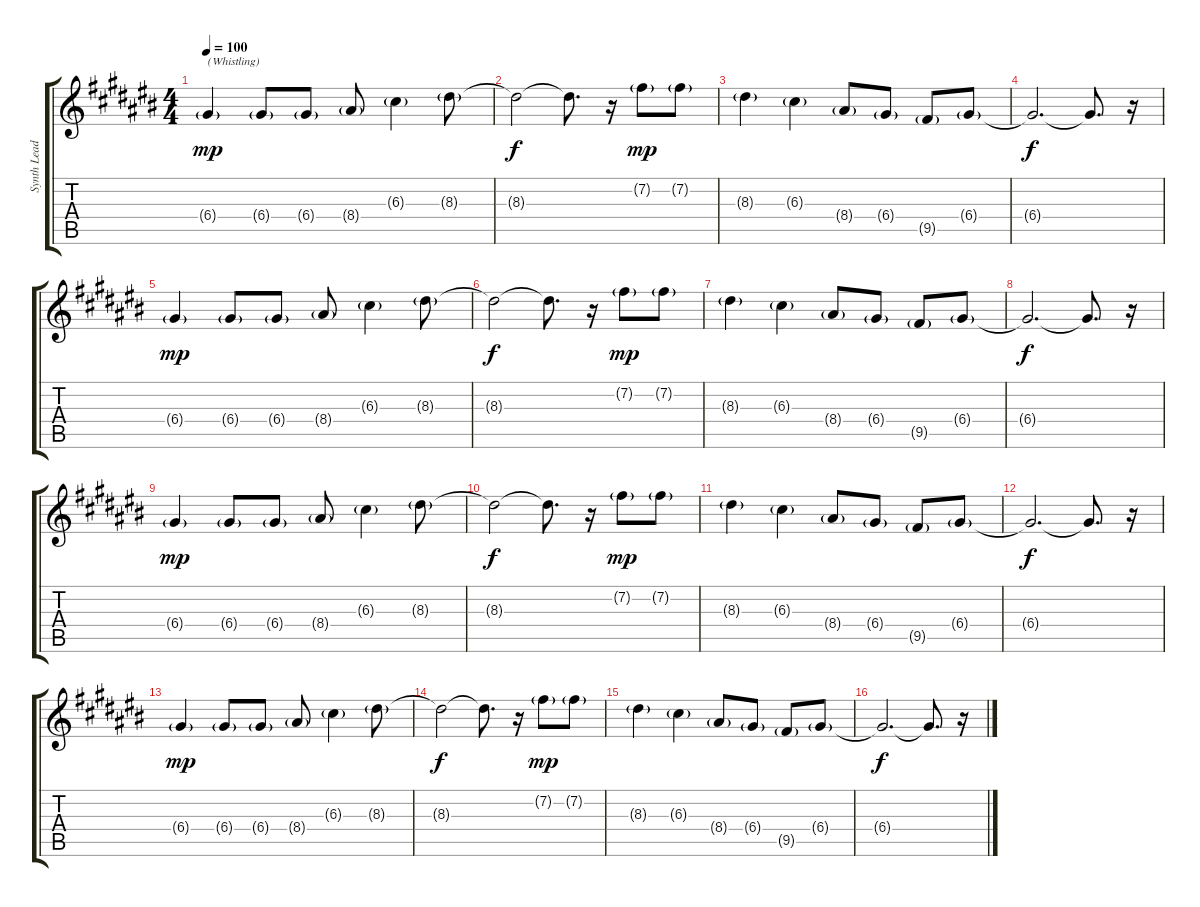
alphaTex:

\track ("Synth Lead" "Synth Lead") {instrument lead2sawtooth}
\staff {score tabs}
\tuning (E5 B4 G4 D4 A3 E3) {hide}
\ts (4 4)
\tempo 100
\clef g2
\ks c#
6.4{g}.4{txt "(Whistling)" dy mp} 6.4{g}.8 6.4{g}.8 8.4{g}.8 6.3{g}.4 8.3{g}.8 |
8.3{t}.2{dy f} 8.3{t}.8{d} r.16 7.2{g}.8{dy mp} 7.2{g}.8 |
8.3{g}.4 6.3{g}.4 8.4{g}.8 6.4{g}.8 9.5{g}.8 6.4{g}.8 |
6.4{t}.2{d dy f} 6.4{t}.8{d} r.16 |
6.4{g}.4{dy mp} 6.4{g}.8 6.4{g}.8 8.4{g}.8 6.3{g}.4 8.3{g}.8 |
8.3{t}.2{dy f} 8.3{t}.8{d} r.16 7.2{g}.8{dy mp} 7.2{g}.8 |
8.3{g}.4 6.3{g}.4 8.4{g}.8 6.4{g}.8 9.5{g}.8 6.4{g}.8 |
6.4{t}.2{d dy f} 6.4{t}.8{d} r.16 |
6.4{g}.4{dy mp} 6.4{g}.8 6.4{g}.8 8.4{g}.8 6.3{g}.4 8.3{g}.8 |
8.3{t}.2{dy f} 8.3{t}.8{d} r.16 7.2{g}.8{dy mp} 7.2{g}.8 |
8.3{g}.4 6.3{g}.4 8.4{g}.8 6.4{g}.8 9.5{g}.8 6.4{g}.8 |
6.4{t}.2{d dy f} 6.4{t}.8{d} r.16 |
6.4{g}.4{dy mp} 6.4{g}.8 6.4{g}.8 8.4{g}.8 6.3{g}.4 8.3{g}.8 |
8.3{t}.2{dy f} 8.3{t}.8{d} r.16 7.2{g}.8{dy mp} 7.2{g}.8 |
8.3{g}.4 6.3{g}.4 8.4{g}.8 6.4{g}.8 9.5{g}.8 6.4{g}.8 |
6.4{t}.2{d dy f} 6.4{t}.8{d} r.16
